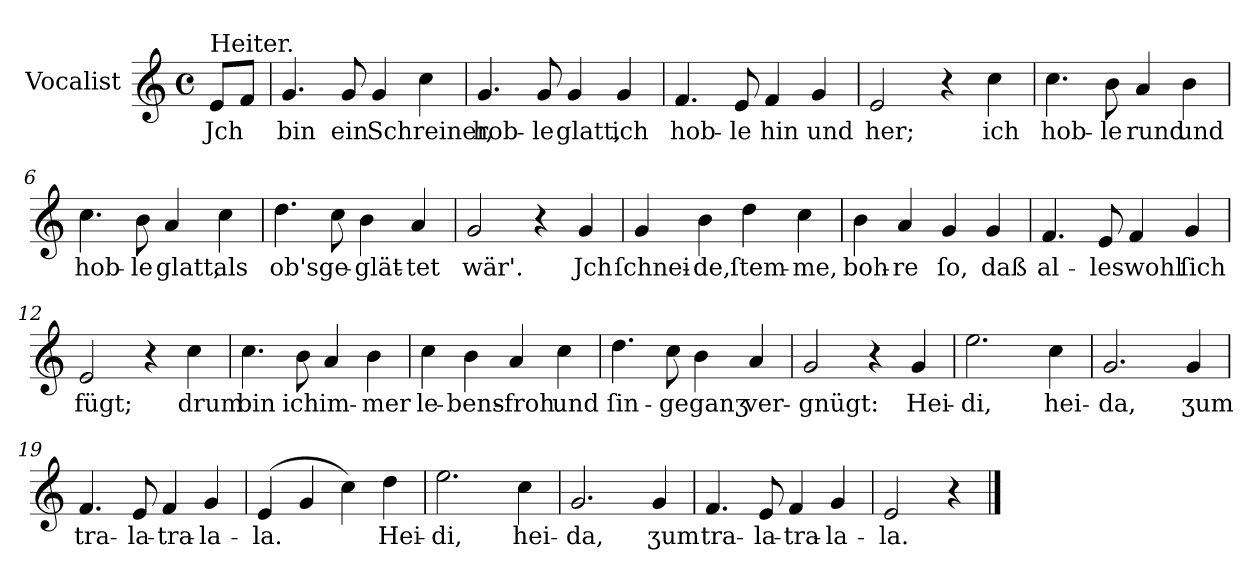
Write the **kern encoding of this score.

**kern	**text
*part1	*part1
*staff1	*staff1
*I"Vocalist	*
*clefG2	*
*k[]	*
*C:	*
*M4/4	*
*met(c)	*
=	=
!LO:TX:a:t=Heiter.	!
8eL	Jch
8fJ	.
=1	=1
4.g	bin
8g	ein
4g	Schreiner,
4cc	.
=2	=2
4.g	hob-
8g	-le
4g	glatt,
4g	ich
=3	=3
4.f	hob-
8e	-le
4f	hin
4g	und
=4	=4
2e	her;
4r	.
4cc	ich
=5	=5
4.cc	hob-
8b	-le
4a	rund
4b	und
=6	=6
4.cc	hob-
8b	-le
4a	glatt,
4cc	als
=7	=7
4.dd	ob's
8cc	ge-
4b	-glät-
4a	-tet
=8	=8
2g	wär'.
4r	.
4g	Jch
=9	=9
4g	ſchnei-
4b	-de,
4dd	ſtem-
4cc	-me,
=10	=10
4b	boh-
4a	-re
4g	ſo,
4g	daß
=11	=11
4.f	al-
8e	-les
4f	wohl
4g	ſich
=12	=12
2e	fügt;
4r	.
4cc	drum
=13	=13
4.cc	bin
8b	ich
4a	im-
4b	-mer
=14	=14
4cc	le-
4b	-bens-
4a	-froh
4cc	und
=15	=15
4.dd	ſin-
8cc	-ge
4b	ganʒ
4a	ver-
=16	=16
2g	-gnügt:
4r	.
4g	Hei-
=17	=17
2.ee	-di,
4cc	hei-
=18	=18
2.g	-da,
4g	ʒum
=19	=19
4.f	tra-
8e	-la-
4f	-tra-
4g	-la-
=20	=20
(<4e	-la.
4g	.
4cc)	.
4dd	Hei-
=21	=21
2.ee	-di,
4cc	hei-
=22	=22
2.g	-da,
4g	ʒum
=23	=23
4.f	tra-
8e	-la-
4f	-tra-
4g	-la-
=24	=24
2e	-la.
4r	.
==	==
*-	*-
